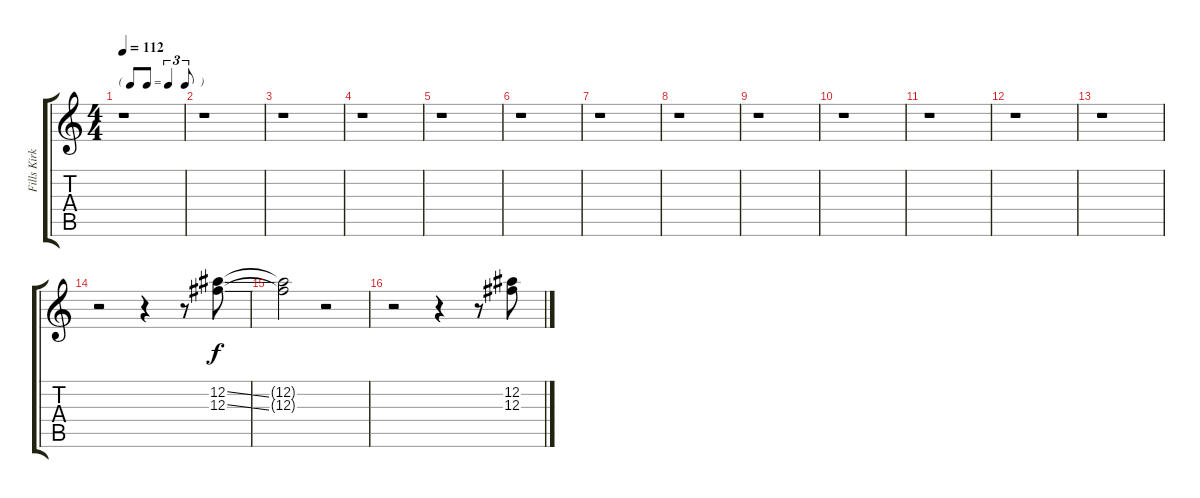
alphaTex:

\track ("Fills Kirk Hammett" "Fills Kirk") {instrument distortionguitar}
\staff {score tabs}
\tuning (Eb4 Bb3 Gb3 Db3 Ab2 Eb2) {hide}
\ts (4 4)
\tf triplet8th
\tempo 112
\clef g2
\ks c
r.1{dy f} |
r.1 |
r.1 |
r.1 |
r.1 |
r.1 |
r.1 |
r.1 |
r.1 |
r.1 |
r.1 |
r.1 |
r.1 |
r.2 r.4 r.8 (12.2{ss} 12.3{ss}).8 |
(12.2{t} 12.3{t}).2 r.2 |
r.2 r.4 r.8 (12.2{ss} 12.3{ss}).8
